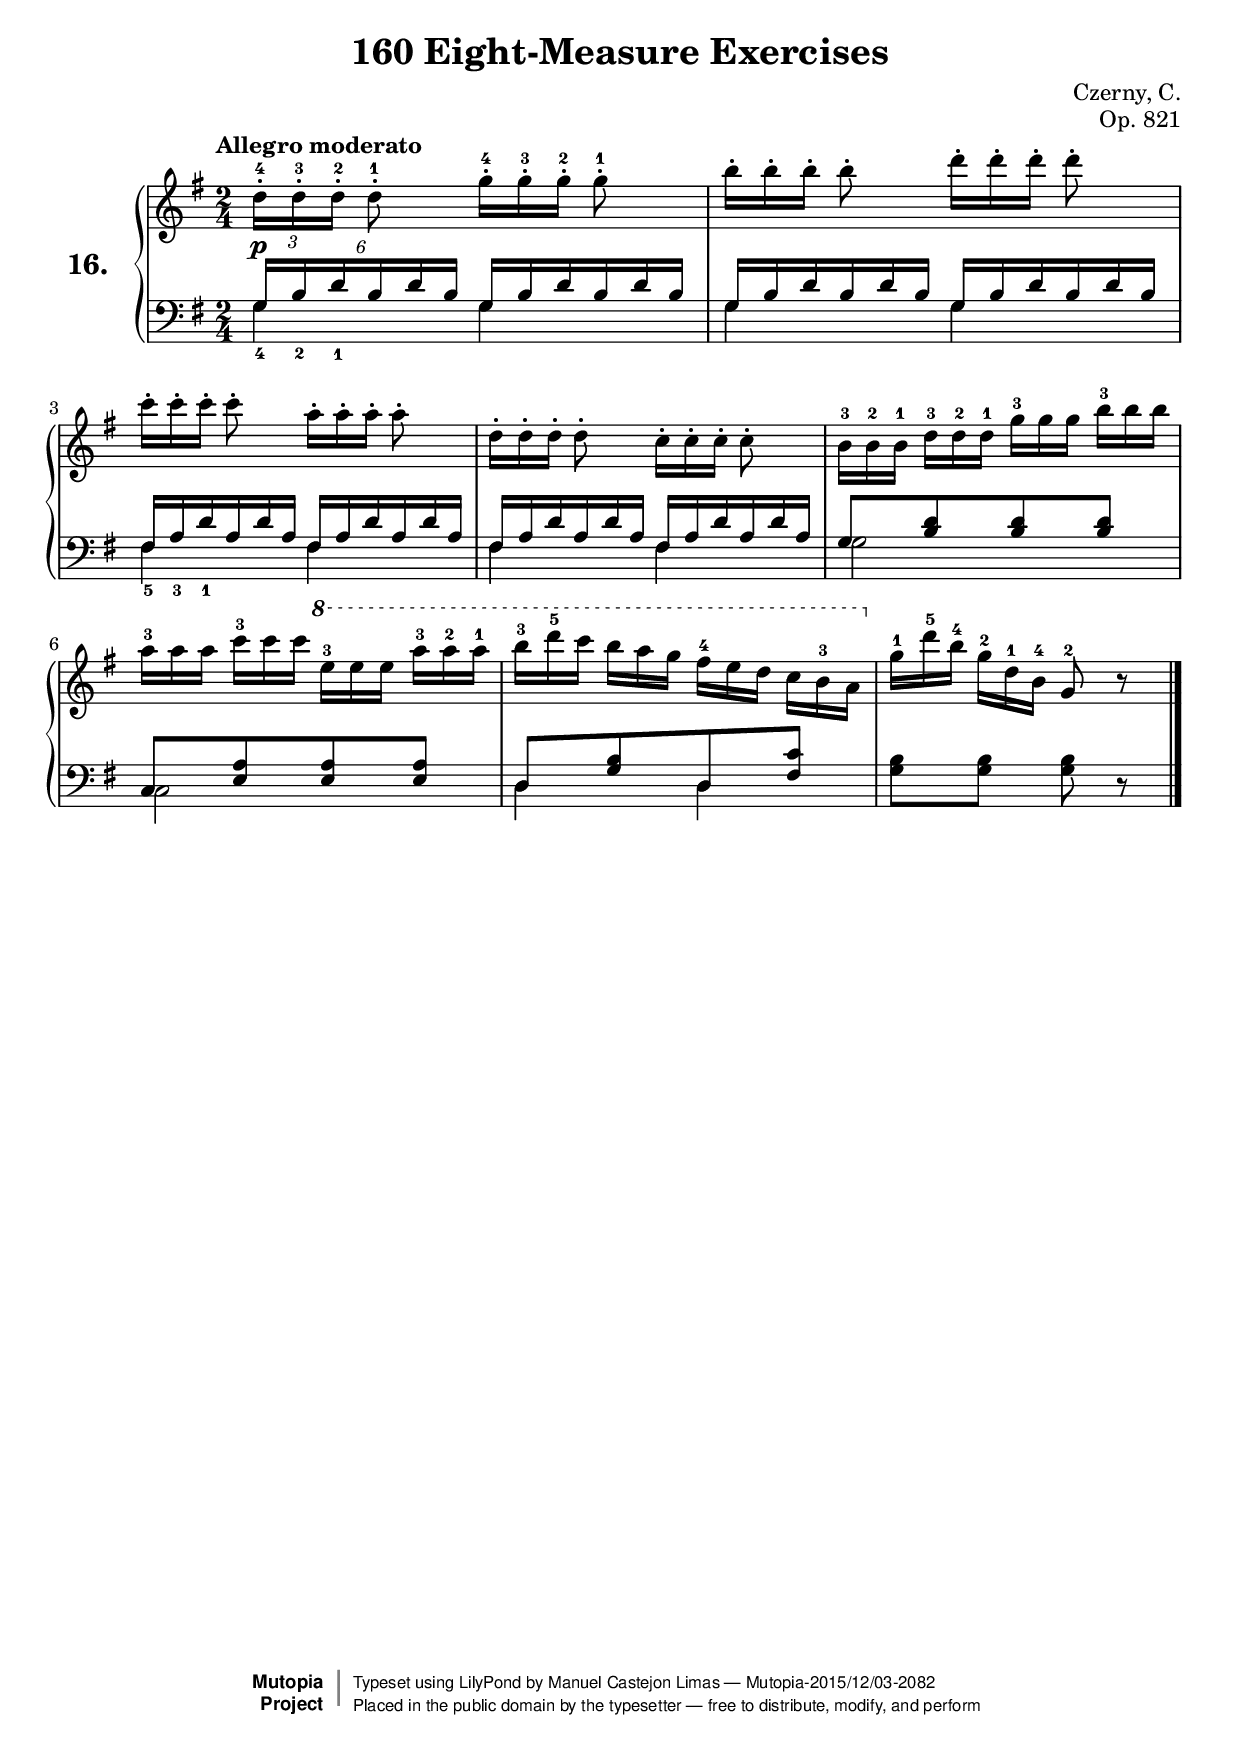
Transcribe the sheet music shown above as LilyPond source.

\version "2.18.2"
\language "english"

\header {
    composer	        =       "Czerny, C."
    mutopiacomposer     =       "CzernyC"

    title	            =	"160 Eight-Measure Exercises"
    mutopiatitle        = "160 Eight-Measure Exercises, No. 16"

    opus	            =	"Op. 821"
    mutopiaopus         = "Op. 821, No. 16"
    
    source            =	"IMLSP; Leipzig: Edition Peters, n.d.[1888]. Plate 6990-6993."
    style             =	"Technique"
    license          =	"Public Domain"
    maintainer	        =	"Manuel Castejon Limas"
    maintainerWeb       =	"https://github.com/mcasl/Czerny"
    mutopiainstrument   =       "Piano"

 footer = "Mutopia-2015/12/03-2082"
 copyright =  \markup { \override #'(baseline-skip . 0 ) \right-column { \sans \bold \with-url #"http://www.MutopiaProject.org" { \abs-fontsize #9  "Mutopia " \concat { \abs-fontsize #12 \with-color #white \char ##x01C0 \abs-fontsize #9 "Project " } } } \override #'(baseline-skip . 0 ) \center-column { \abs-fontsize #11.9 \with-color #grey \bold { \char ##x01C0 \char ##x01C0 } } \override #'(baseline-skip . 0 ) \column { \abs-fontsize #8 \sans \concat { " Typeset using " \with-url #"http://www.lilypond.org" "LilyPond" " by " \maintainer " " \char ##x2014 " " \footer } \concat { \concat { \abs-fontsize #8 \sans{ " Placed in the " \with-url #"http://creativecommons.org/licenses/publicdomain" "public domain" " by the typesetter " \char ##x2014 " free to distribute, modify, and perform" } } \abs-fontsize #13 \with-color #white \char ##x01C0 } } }
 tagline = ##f
}

%--------Definitions
exerciseNumber = "16."

mbreak = {  }
global = { \key g \major \time 2/4 }

pianoUpper =   { \tempo "Allegro moderato"
\clef treble
\times 2/3 {d''16^.^4 [d''^.^3 d''^.^2] }  d''8^.^1 
\override TupletNumber #'stencil = ##f
\times 2/3 {g''16^.^4 [g''^.^3 g''^.^2] }  g''8^.^1 | % 1

\times 2/3 {b''16^.   [b''^.   b''^.  ] }  b''8^. 
\times 2/3 {d'''16^.  [d'''^.  d'''^. ] }  d'''8^.  | % 2

\times 2/3 {c'''16^.  [c'''^.  c'''^. ] }  c'''8^. 
\times 2/3 {a''16^.   [a''^.   a''^.  ] }  a''8^.   | % 3

\times 2/3 {d''16^.  [d''^.  d''^. ] }  d''8^.
\times 2/3 {c''16^.  [c''^.  c''^. ] }  c''8^.      | % 4

\times 2/3 {b'16^3   [b'^2   b'^1  ] } 
\times 2/3 {d''^3    [d''^2  d''^1 ] }
\times 2/3 {g''^3    [g''    g''   ] }
\times 2/3 {b''^3    [b''    b''   ] }    | % 5

\times 2/3 {a''16^3  [a''    a''   ] }  
\times 2/3 {c'''^3   [c'''   c'''  ] }
\ottava 1
\times 2/3 {e'''^3[ e''' e''']}
\times 2/3 {a'''^3 a'''^2 a'''^1}  | % 6      

\times 2/3 {b'''16^3 [d''''^5 c'''']}
\times 2/3 {b''' a''' g''' }
\times 2/3 {fs'''^4 [e''' d''']}
\times 2/3 {c''' b''^3 a''   } \ottava 0 | % 7

\times 2/3 {g''^1[ d'''^5 b''^4]}
\times 2/3 {g''^2 d''^1 b'^4  }
g'8^2  r8   | % 8
\bar "|."

}

bassPiano =  {
\clef bass  
g4 g4     | % 1
g4 g4     | % 2 
fs4 fs4     | % 3
fs4 fs4     | % 4
g2        | % 5
c2        | % 6        
d4 d4     | % 7
<g b>8 <g b> <g b> d8\rest  | % 8
\bar "|."
}

tenorPiano = {
\clef bass 
\times 4/6 {g16_4 b_2 d'_1 b d' b}
\override TupletNumber #'stencil = ##f
\times 4/6 {g     b   d'   b d' b}     | % 1

\times 4/6 {g16   b   d'   b d' b}  
\times 4/6 {g     b   d'   b d' b}     | % 2

\times 4/6 {fs16_5 a_3 d'_1 a d' a}  
\times 4/6 {fs     a   d'   a d' a}   | % 3

\times 4/6 {fs16   a   d'   a d' a}  
\times 4/6 {fs     a   d'   a d' a}   | % 4

g8[ <b d'> <b d'> <b d'>] | % 5

c8[ <e a> <e a> <e a>   ] | % 6

d8[ <g b> d     <fs c'> ]  | % 7

s2                      | % 8
}

%-------Typeset music and generate midi

dynamics = {
  <>-\p s2    | % 1
}

pedal = {
}

mbreak = {  }

\layout {
  \context {
    \Score
  }
}

\score {
  <<
    \new PianoStaff <<
      \set PianoStaff.instrumentName = \markup \huge \bold \exerciseNumber 
      \set PianoStaff.midiInstrument = "acoustic grand"
      \context Staff = "1" << \context Voice = "pianoUpper" { \clef treble \global \pianoUpper } >>
      \context Dynamics = "Dynamics_pf" \dynamics
      \context Staff    = "2" << \context Voice = "tenorPiano"    { \clef bass \global \voiceThree \tenorPiano }
                                 \context Voice = "bassPiano"     { \clef bass \global \voiceFour  \bassPiano } >>
      \context Dynamics = "pedal" \pedal
    >>
  >>
  \layout {
  %  \mergeDifferentlyHeadedOn 
  %  \mergeDifferentlyDottedOn
  }
  
  \midi {}
}
